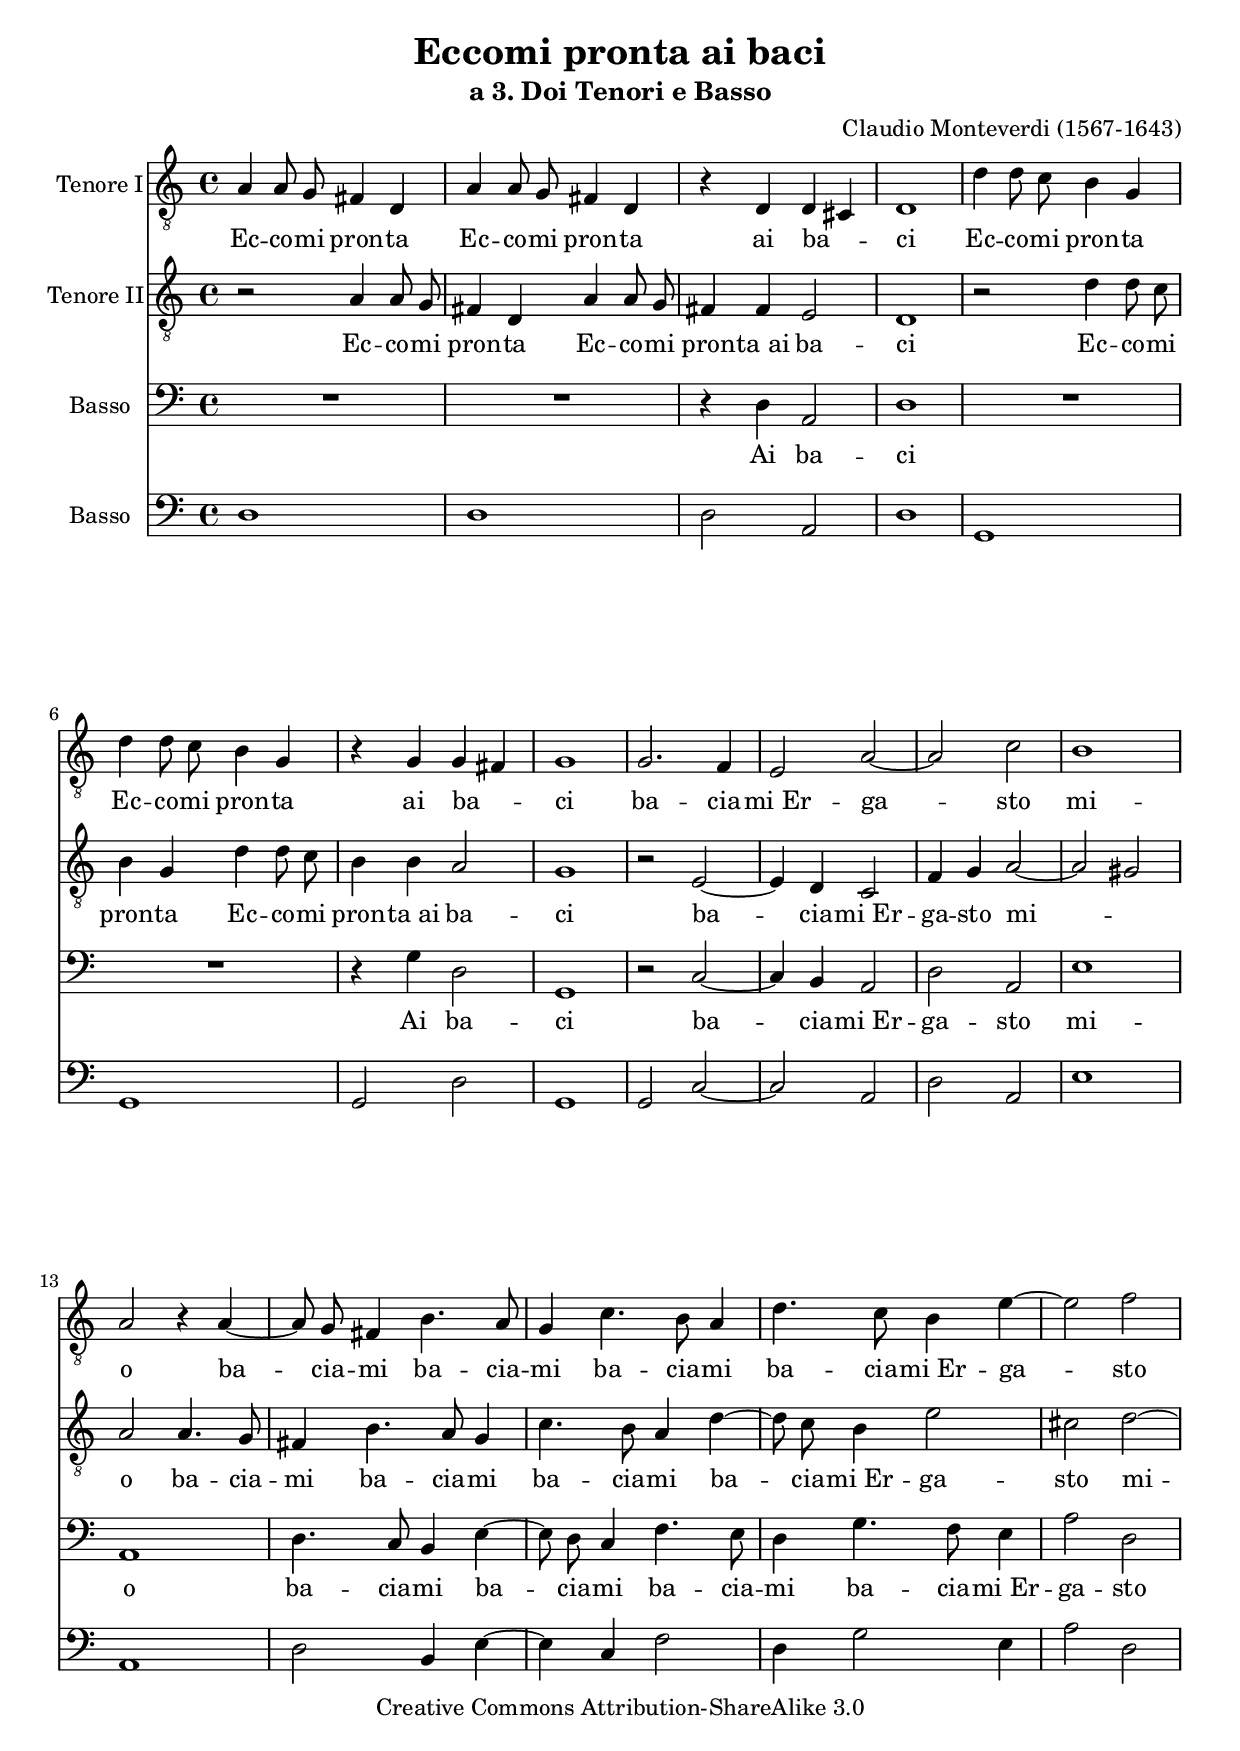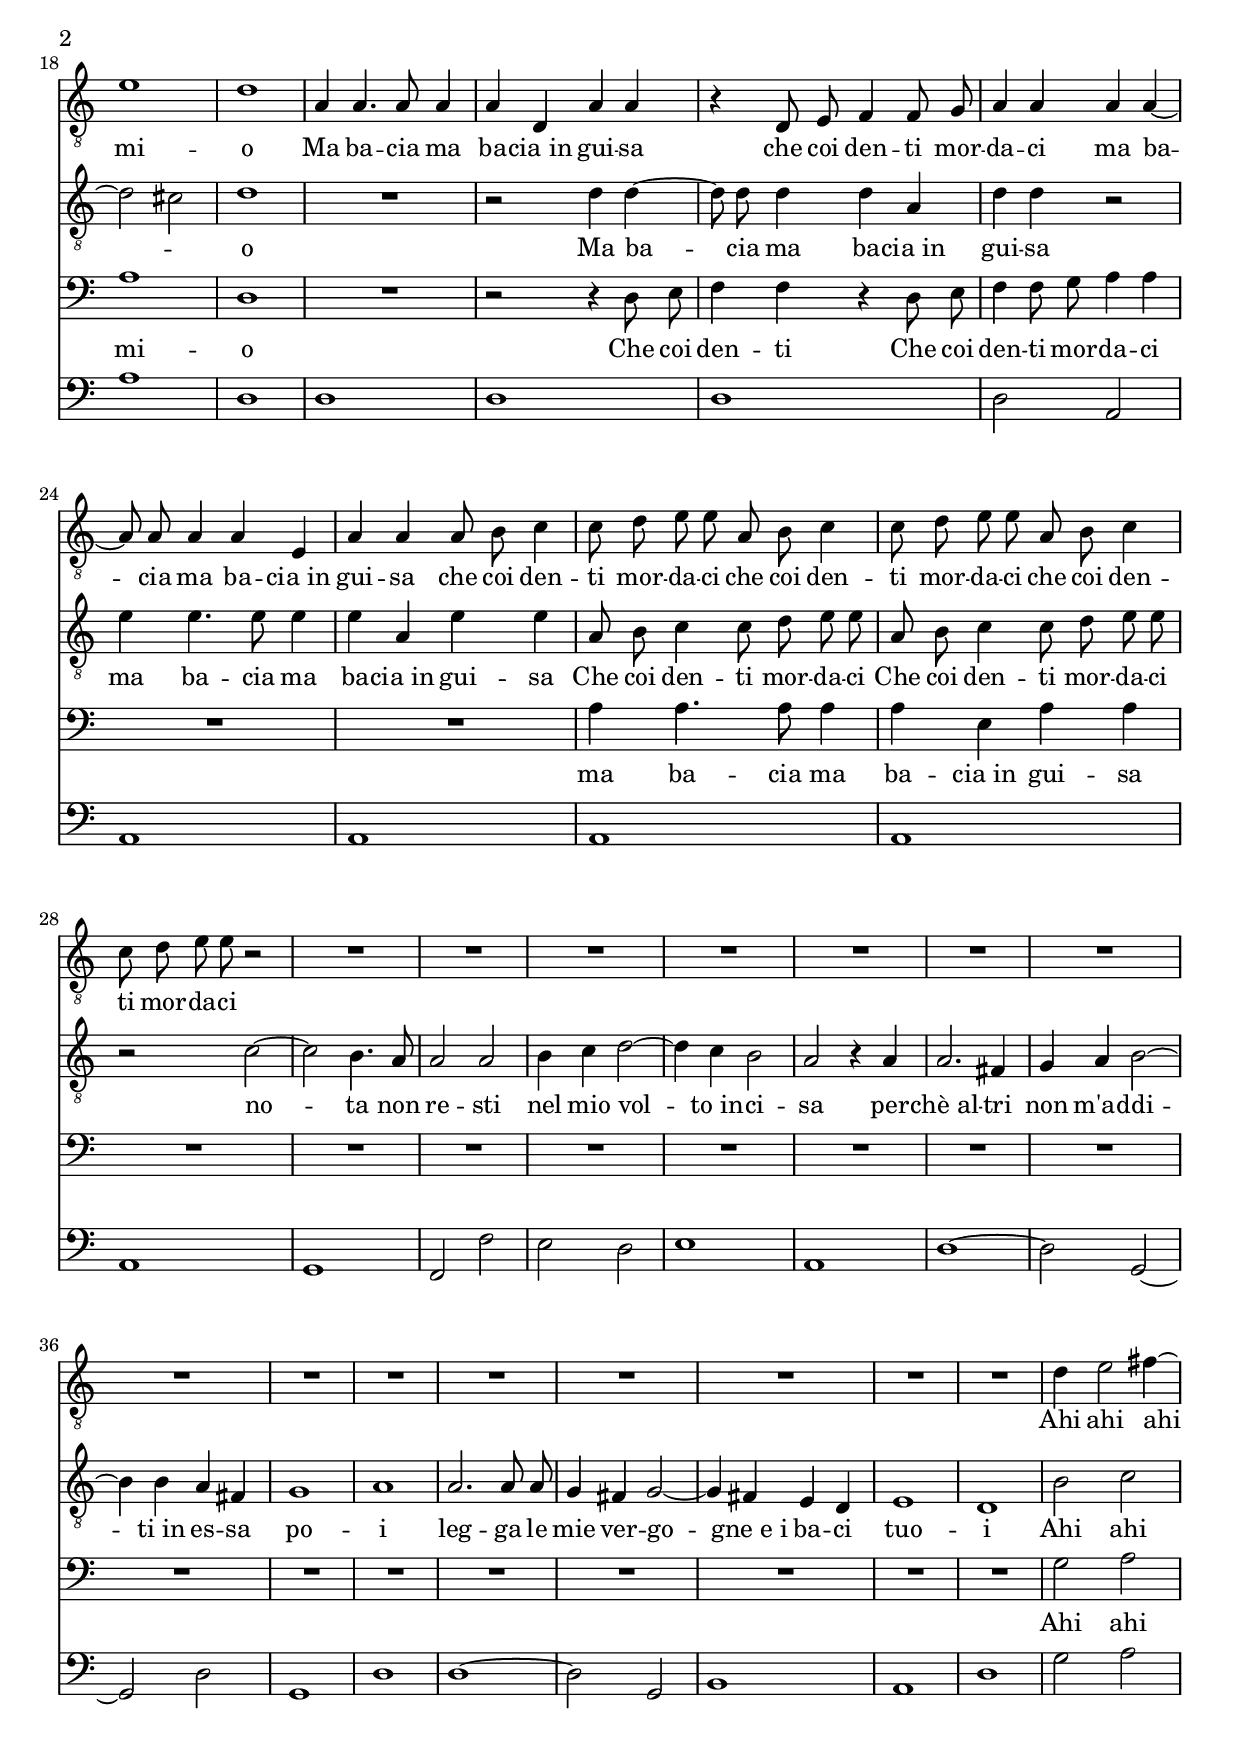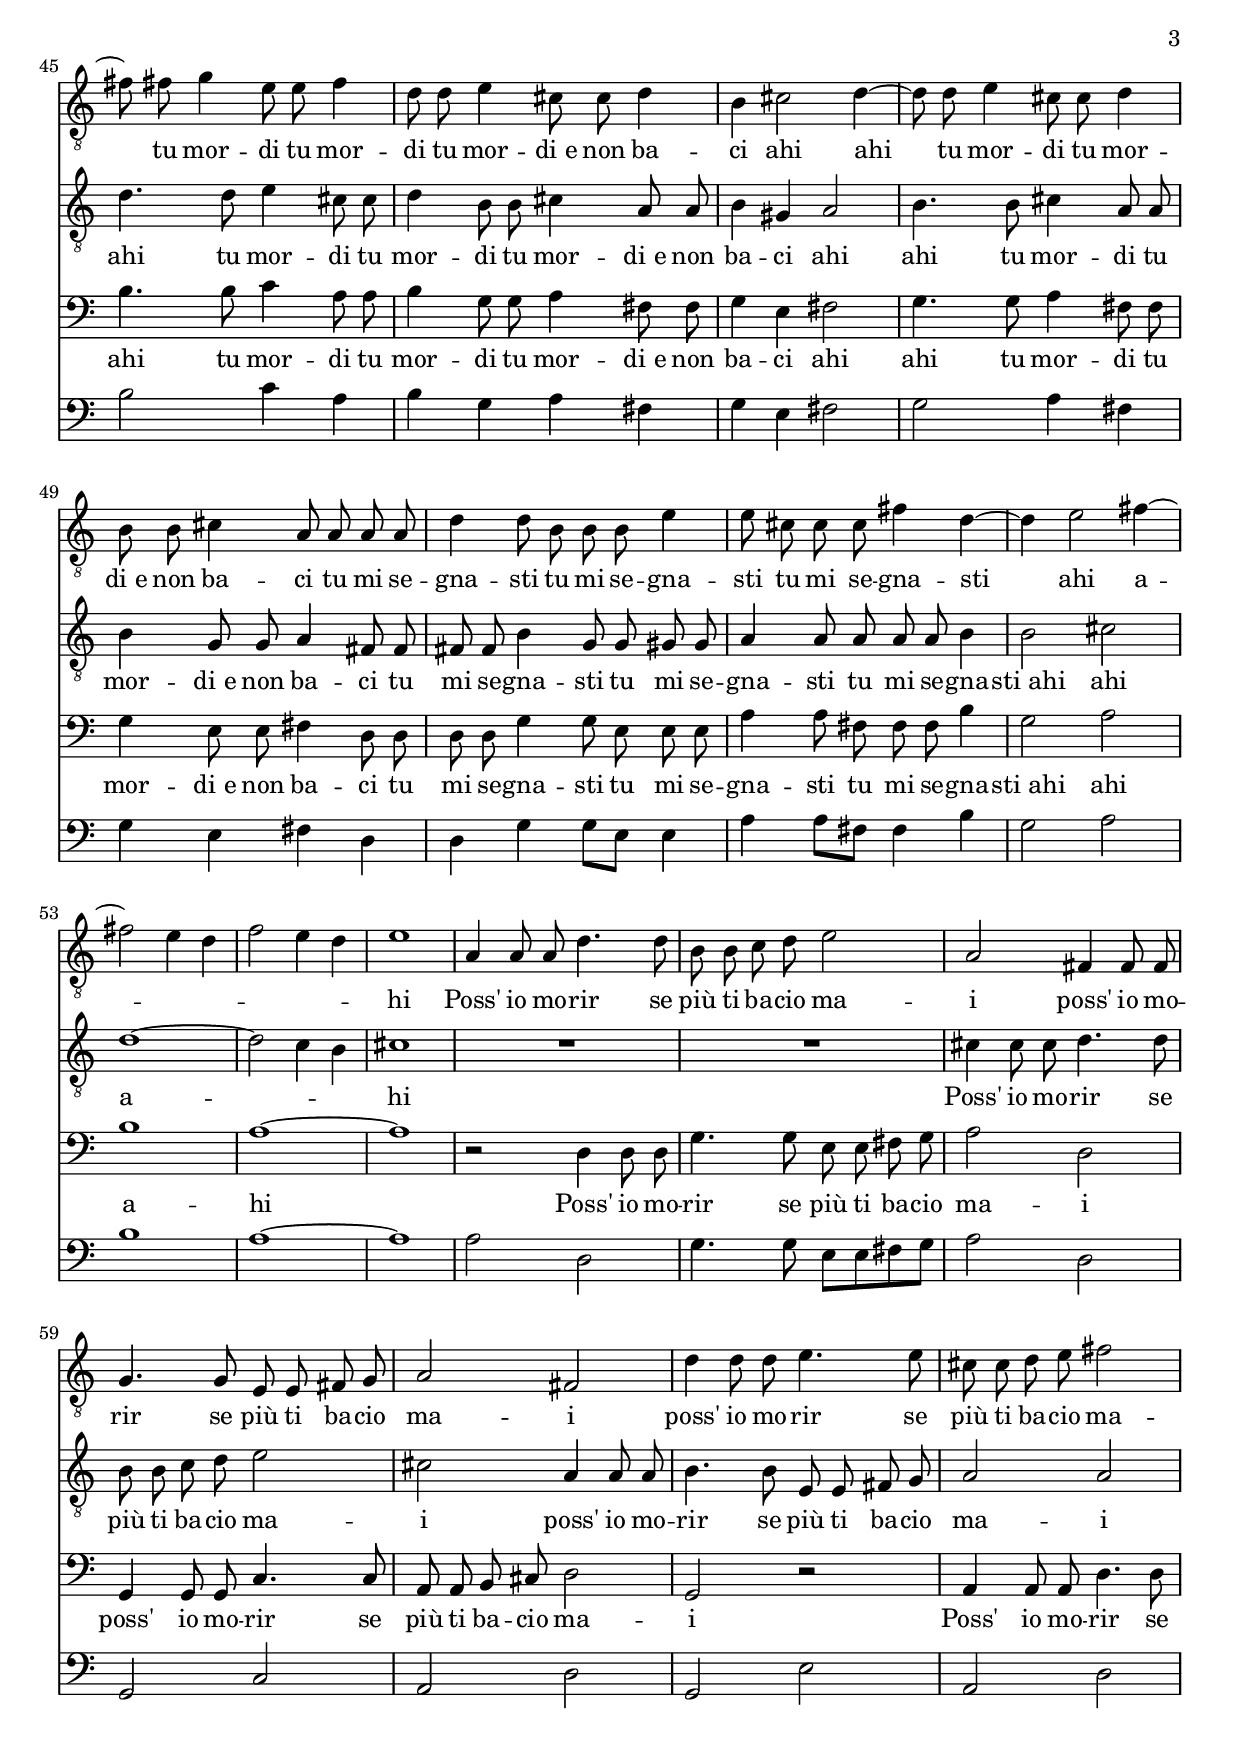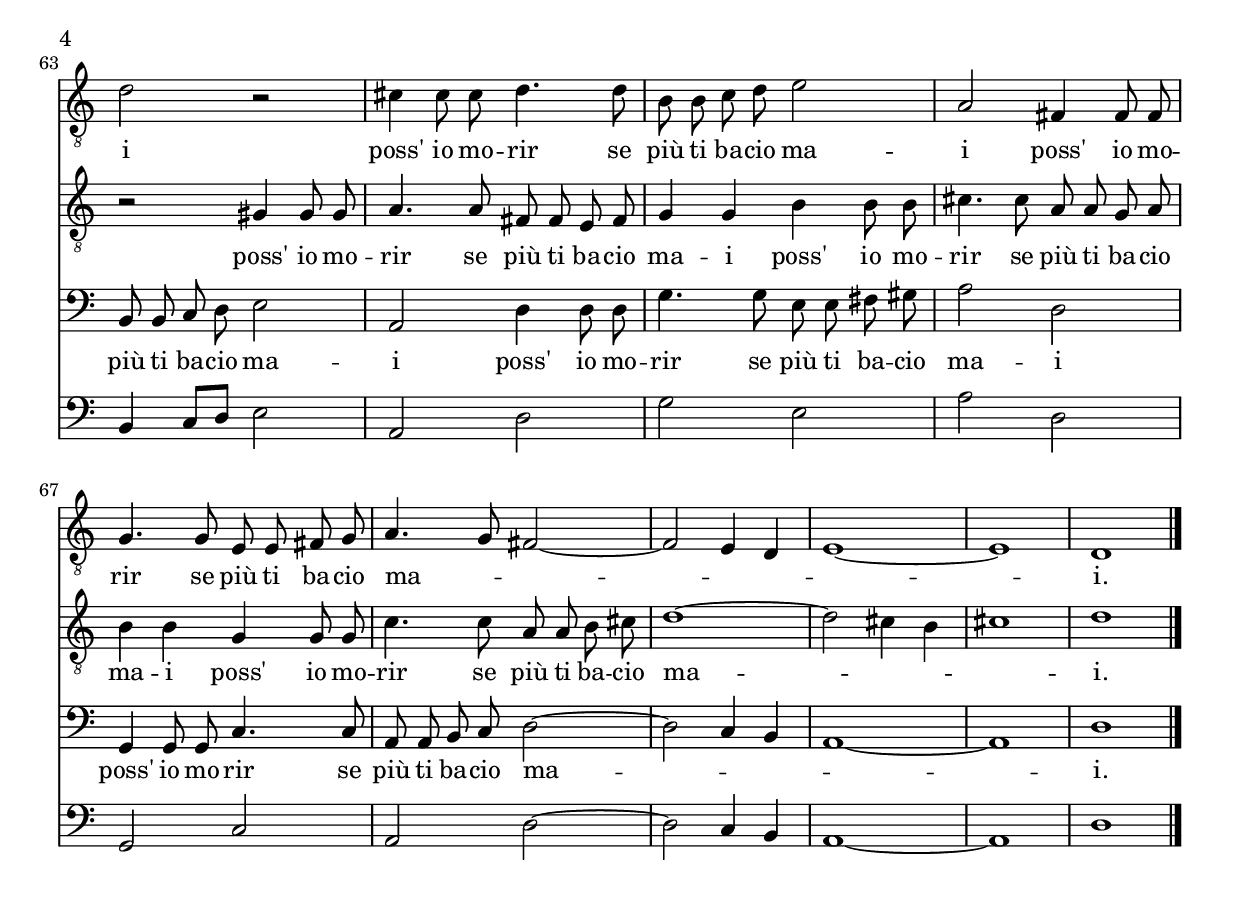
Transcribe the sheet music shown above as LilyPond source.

% Created on Wed Mar 18 19:50:57 CET 2009
\version "2.12.2"

\header {
	title = "Eccomi pronta ai baci"
	subtitle = "a 3. Doi Tenori e Basso"
	composer = "Claudio Monteverdi (1567-1643)"
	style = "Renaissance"
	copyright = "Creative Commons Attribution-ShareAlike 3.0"
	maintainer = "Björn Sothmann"
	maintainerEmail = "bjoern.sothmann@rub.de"
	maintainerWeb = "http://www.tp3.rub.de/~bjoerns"
}

\include "deutsch.ly"

verseTI= \lyricmode {
Ec -- co -- mi pron -- ta Ec -- co -- mi pron -- ta ai ba -- ci Ec -- co -- mi pron -- ta Ec -- co -- mi pron -- ta ai ba -- ci ba -- cia -- mi_Er -- ga -- sto mi -- o ba -- cia -- mi ba -- cia -- mi ba -- cia -- mi ba -- cia -- mi_Er -- ga -- sto mi -- o Ma ba -- cia ma ba -- cia_in gui -- sa che coi den -- ti mor -- da -- ci ma ba -- cia ma ba -- cia_in gui -- sa che coi den -- ti mor -- da -- ci che coi den -- ti mor -- da -- ci che coi den -- ti mor -- da -- ci Ahi ahi ahi tu mor -- di tu mor -- di tu mor -- di_e non ba -- ci ahi ahi tu mor -- di tu mor -- di_e non ba -- ci tu mi se -- gna -- sti tu mi se -- gna -- sti tu mi se -- gna -- sti ahi a -- hi Poss' io mo -- rir se più ti ba -- cio ma -- i poss' io mo -- rir se più ti ba -- cio ma -- i poss' io mo -- rir se più ti ba -- cio ma -- i poss' io mo -- rir se più ti ba -- cio ma -- i poss' io mo -- rir se più ti ba -- cio ma -- i.
}
verseTII= \lyricmode {
Ec -- co -- mi pron -- ta Ec -- co -- mi pron -- ta_ai ba -- ci Ec -- co -- mi pron -- ta Ec -- co -- mi pron -- ta_ai ba -- ci ba -- cia -- mi_Er -- ga -- sto mi -- o ba -- cia -- mi ba -- cia -- mi ba -- cia -- mi ba -- cia -- mi_Er -- ga -- sto mi -- o Ma ba -- cia ma ba -- cia_in gui -- sa ma ba -- cia ma ba -- cia_in gui -- sa Che coi den -- ti mor -- da -- ci Che coi den -- ti mor -- da -- ci no -- ta non re -- sti nel mio vol -- to_in -- ci -- sa per -- chè_al -- tri non m'ad -- di -- ti_in es -- sa po -- i leg -- ga le mie ver -- go -- gne_e_i ba -- ci tuo -- i Ahi ahi ahi tu mor -- di tu mor -- di tu mor -- di_e non ba -- ci ahi ahi tu mor -- di tu mor -- di_e non ba -- ci tu mi se -- gna -- sti tu mi se -- gna -- sti tu mi se -- gna -- sti_ahi ahi a -- hi Poss' io mo -- rir se più ti ba -- cio ma -- i poss' io mo -- rir se più ti ba -- cio ma -- i poss' io mo -- rir se più ti ba -- cio ma -- i poss' io mo -- rir se più ti ba -- cio ma -- i poss' io mo -- rir se più ti ba -- cio ma -- i.
}
verseB= \lyricmode {
Ai ba -- ci Ai ba -- ci ba -- cia -- mi_Er -- ga -- sto mi -- o ba -- cia -- mi ba -- cia -- mi ba -- cia -- mi ba -- cia -- mi_Er -- ga -- sto mi -- o Che coi den -- ti Che coi den -- ti mor -- da -- ci ma ba -- cia ma ba -- cia_in gui -- sa Ahi ahi ahi tu mor -- di tu mor -- di tu mor -- di_e non ba -- ci ahi ahi tu mor -- di tu mor -- di_e non ba -- ci tu mi se -- gna -- sti tu mi se -- gna -- sti tu mi se -- gna -- sti_ahi ahi a -- hi Poss' io mo -- rir se più ti ba -- cio ma -- i poss' io mo -- rir se più ti ba -- cio ma -- i Poss' io mo -- rir se più ti ba -- cio ma -- i poss' io mo -- rir se più ti ba -- cio ma -- i poss' io mo -- rir se più ti ba -- cio ma -- i.
}
 

staffTenore = \new Staff  {
	\time 4/4
	\override Score.MetronomeMark #'stencil = ##f
	\tempo 4 = 140 
	\set Staff.instrumentName="Tenore I"
	\set Staff.midiInstrument="oboe"
	\key c \major
	\clef "G_8"
	\relative c' { 	
		\context Voice = "melodyTen" {
			\dynamicUp
			\autoBeamOff
			a4 a8 g fis4 d |
			a' a 8g fis4 d |
			r d d\melisma cis\melismaEnd |
			d1 |
			d'4 d8 c h4 g |
			d' d8 c h4 g |
			r g g\melisma fis\melismaEnd |
			g1 |
			g2 .f4 |
			e2 a~ |
			a c |
			h1 |
			a2 r4 a~ |
			a8 g fis4 h4. a8 |
			g4 c4. h8 a4 |
			d4. c8 h4 e~ |
			e2 f |
			e1 |
			d |
			a4 a4. a8 a4 |
			a d, a' a |
			r4 d,8 e f4 f8 g |
			a4 a a a~ |
			a8 a a4 a e |
			a a a8 h c4 |
			c8 d e e a, h c4 |
			c8 d e e a, h c4 |
			c8 d e e r2 |
			R1*15 |
			d4 e2 fis4~ |
			fis8 fis g4 e8 e fis4 |
			d8 d e4 cis8 cis d4 |
			h cis2 d4~ |
			d8 d e4 cis8 cis d4 |
			h8 h cis4 a8 a a a |
			d4 d8 h h h e4 |
			e8 cis cis cis fis4 d~ |
			d e2 fis4~\melisma |
			fis2 e4 d |
			f2 e4 d\melismaEnd |
			e1 |
			a,4 a8 a d4. d8 |
			h h c d e2 |
			a, fis4 fis8 fis |
			g4. g8 e e fis g |
			a2 fis |
			d'4 d8 d e4. e8 |
			cis cis d e fis2 |
			d r |
			cis4 cis8 cis d4. d8 |
			h h c d e2 |
			a, fis4 fis8 fis |
			g4. g8 e e fis g |
			a4.\melisma g8 fis2~ |
			fis e4 d |
			e1~ |
			e\melismaEnd |
			d1 |
		}

	\bar "|."
	}

}
staffTenoreII = \new Staff  {
	\set Staff.instrumentName="Tenore II"
	\set Staff.midiInstrument="oboe"
	\key c \major
	\clef "G_8"
	\relative c' { 	
		\context Voice = "melodyTenIII" {
			\dynamicUp
			\autoBeamOff
			r2 a4 a8 g |
			fis4 d a' a8 g |
			fis4 fis e2 |
			d1 |
			r2 d'4 d8 c |
			h4 g d' d8 c |
			h4 h a2 |
			g1 |
			r2 e~ |
			e4 d c2 |
			f4 g a2~\melisma |
			a gis\melismaEnd |
			a a4. g8 |
			fis4 h4. a8 g4 |
			c4. h8 a4 d~ |
			d8 c h4 e2 |
			cis d~\melisma |
			d cis\melismaEnd |
			d1 |
			R1 |
			r2 d4 d~ |
			d8 d d4 d a |
			d d r2 |
			e4 e4. e8 e4 |
			e a, e' e |
			a,8 h c4 c8 d e e |
			a, h c4 c8 d e e |
			r2 c~ |
			c h4. a8 |
			a2 a |
			h4 c d2~ |
			d4 c h2 |
			a r4 a |
			a2. fis4 |
			g a h2~ |
			h4 h a fis |
			g1 |
			a |
			a2. a8 a |
			g4 fis g2~ |
			g4 fis e d |
			e1 |
			d |
			h'2 c |
			d4. d8 e4 cis8 cis |
			d4 h8 h cis4 a8 a |
			h4 gis a2 |
			h4. h8 cis4 a8 a |
			h4 g8 g a4 fis8 fis |
			fis fis h4 g8 g gis gis |
			a4 a8 a a a h4 |
			h2 cis |
			d1~\melisma |
			d2 c4 h\melismaEnd |
			cis1 |
			R1*2 |
			cis4 cis8 cis d4. d8 |
			h8 h c d e2 |
			cis2 a4 a8 a |
			h4. h8 e,e fis g |
			a2 a |
			r gis4 gis8 gis |
			a4. a8 fis fis e fis |
			g4 g h h8 h |
			cis4. cis8 a a g a |
			h4 h g g8 g |
			c4. c8 a a h cis |
			d1~\melisma |
			d2 cis4 h |
			cis1\melismaEnd |
			d |
		}

	\bar "|."
	}

}
staffBasso = \new Staff  {
	\set Staff.instrumentName="Basso"
	\set Staff.midiInstrument="oboe"
	\key c \major
	\clef bass
	\relative c { 	
		\context Voice = "melodyBas" {
			\dynamicUp
			\autoBeamOff
			R1*2 |
			r4 d a2 |
			d1 |
			R1*2 |
			r4 g d2 |
			g,1 |
			r2 c~ |
			c4 h a2 |
			d a |
			e'1 |
			a, |
			d4. c8 h4 e~ |
			e8 d c4 f4. e8 |
			d4 g4. f8 e4 |
			a2 d, |
			a'1 |
			d, |
			R1 |
			r2 r4 d8 e |
			f4 f r d8 e |
			f4 f8 g a4 a |
			R1*2 |
			a4 a4. a8 a4 |
			a e a a |
			R1*16 |
			g2 a |
			h4. h8 c4 a8 a |
			h4 g8 g a4 fis8 fis |
			g4 e fis2 |
			g4. g8 a4 fis8 fis |
			g4 e8 e fis4 d8 d |
			d d g4 g8 e e e |
			a4 a8 fis fis fis h4 |
			g2 a |
			h1 |
			a~ |
			a |
			r2 d,4 d8 d |
			g4. g8 e e fis g |
			a2 d, |
			g,4 g8 g c4. c8 |
			a a h cis d2 |
			g, r |
			a4 a8 a d4. d8 |
			h h c d e2 |
			a, d4 d8 d |
			g4. g8 e e fis gis |
			a2 d, |
			g,4 g8 g c4. c8 |
			a a h c d2~\melisma |
			d c4 h |
			a1~ |
			a\melismaEnd |
			d |
		}

	\bar "|."
	}

}
staffBassoII = \new Staff  {
	\set Staff.instrumentName="Basso"
	\set Staff.midiInstrument="harpsichord"
	\key c \major
	\clef bass
	\relative c { 	
		d1 |
		d |
		d2 a |
		d1 |
		g, |
		g |
		g2 d' |
		g,1 |
		g2 c~ |
		c a |
		d a |
		e'1 |
		a, |
		d2 h4 e~ |
		e c f2 |
		d4 g2 e4 |
		a2 d, |
		a'1 |
		d, |
		d |
		d |
		d |
		d2 a |
		a1 |
		a |
		a |
		a |
		a |
		g |
		f2 f' |
		e d |
		e1 |
		a, |
		d~ |
		d2 g,~ |
		g d' |
		g,1 |
		d' |
		d~ |
		d2 g, |
		h1 |
		a |
		d |
		g2 a |
		h c4 a |
		h g a fis |
		g e fis2 |
		g a4 fis |
		g e fis d |
		d g g8 e e4 |
		a a8 fis fis4 h |
		g2 a |
		h1 |
		a~ |
		a |
		a2 d, |
		g4. g8 e e fis g |
		a2 d, |
		g, c |
		a d |
		g, e' |
		a, d |
		h4 c8 d e2 |
		a, d |
		g e |
		a d, |
		g, c |
		a d~ |
		d c4 h |
		a1~ |
		a |
		d |
	\bar "|."
	}

}


\score {
	<<
		\staffTenore
		\context Lyrics = "lmelodyTen" \lyricmode  { \lyricsto "melodyTen" \verseTI }
		
		\staffTenoreII
		\context Lyrics = "lmelodyTenIII" \lyricmode  { \lyricsto "melodyTenIII" \verseTII }
		
		\staffBasso
		\context Lyrics = "lmelodyBas" \lyricmode  { \lyricsto "melodyBas" \verseB }
		
		\staffBassoII
	>>
	
	\midi {
	}

	\layout  {
	}
}

\paper {
}

